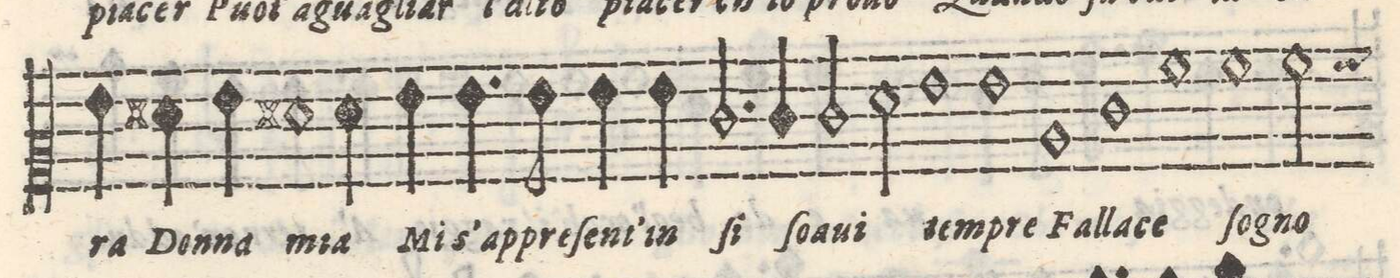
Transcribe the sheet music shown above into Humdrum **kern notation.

**kern	**text
*I"ALTO	*
*clefC2	*
*k[]	*
*met(C)	*
*M4/4	*
4g\	-ra
=65-	=65-
4f#X\	Don-
4g\	-na
1f#X\	mi-
=66-	=66-
4f#y\	a
4g\	Mi
=67-	=67-
4.g\	s'ap-
8g\	-pre-
4g\	-ſen-
4g\	-ta in
=68-	=68-
2.e/	ſi
4e/	ſo-
=69-	=69-
2e/	-avi
2fny\	tem-
=70-	=70-
1g	-pre
=71-	=71-
1g	Fal-
=72-	=72-
1c	-la-
=73-	=73-
1e	.
=74-	=74-
1a	ce
=75-	=75-
1a	ſo-
=76-	=76-
2a\	-gno
*-	*-
